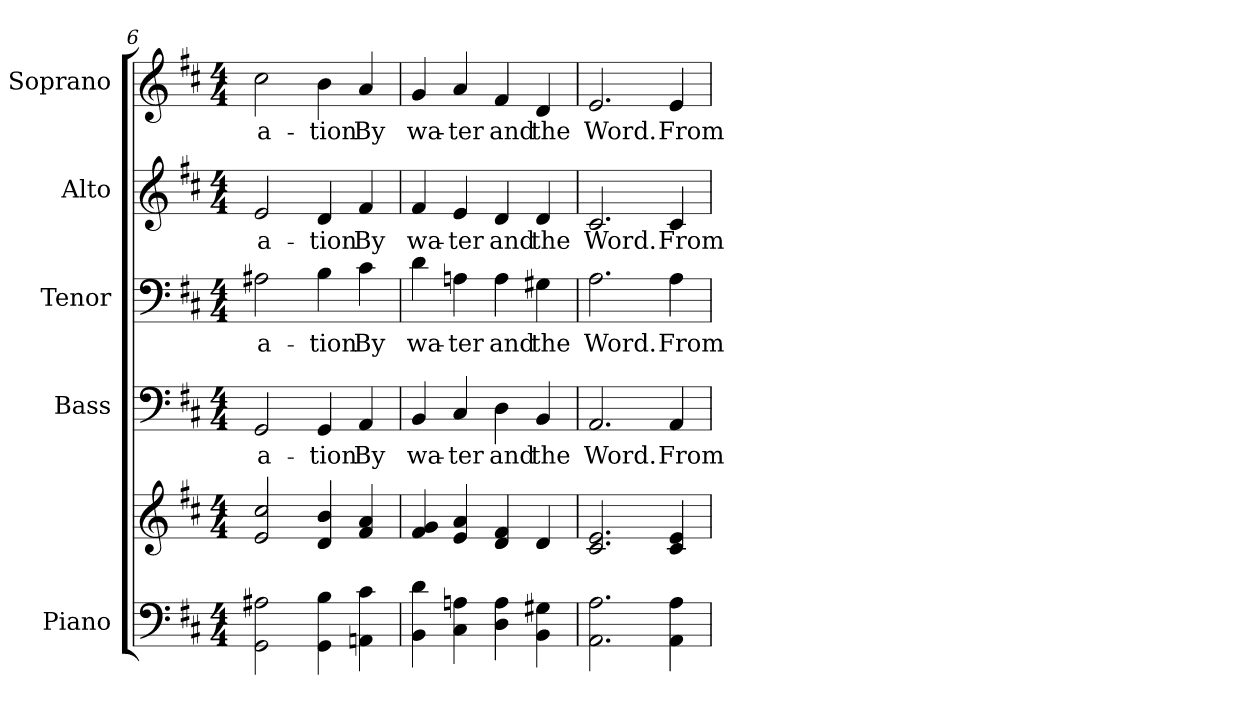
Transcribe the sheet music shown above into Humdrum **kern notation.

**kern	**kern	**kern	**text	**kern	**text	**kern	**text	**kern	**text
*part5	*part5	*part4	*part4	*part3	*part3	*part2	*part2	*part1	*part1
*staff6	*staff5	*staff4	*staff4	*staff3	*staff3	*staff2	*staff2	*staff1	*staff1
*I"Piano	*	*I"Bass	*	*I"Tenor	*	*I"Alto	*	*I"Soprano	*
*I'Pno.	*	*I'B.	*	*I'T.	*	*I'A.	*	*I'S.	*
*clefF4	*clefG2	*clefF4	*	*clefF4	*	*clefG2	*	*clefG2	*
*k[f#c#]	*k[f#c#]	*k[f#c#]	*	*k[f#c#]	*	*k[f#c#]	*	*k[f#c#]	*
*D:	*D:	*D:	*	*D:	*	*D:	*	*D:	*
*M4/4	*M4/4	*M4/4	*	*M4/4	*	*M4/4	*	*M4/4	*
=6	=6	=6	=6	=6	=6	=6	=6	=6	=6
!	!	!	!LO:LY:b:color=#000000	!	!	!	!	!	!
!	!	!	!	!	!LO:LY:b:color=#000000	!	!	!	!
!	!	!	!	!	!	!	!LO:LY:b:color=#000000	!	!
!	!	!	!	!	!	!	!	!	!LO:LY:b:color=#000000
2GGi\ 2A#Xi	2ei/ 2cc#i	2GGi/	-a-	2A#Xi\	-a-	2ei/	-a-	2cc#i\	-a-
!	!	!	!LO:LY:b:color=#000000	!	!	!	!	!	!
!	!	!	!	!	!LO:LY:b:color=#000000	!	!	!	!
!	!	!	!	!	!	!	!LO:LY:b:color=#000000	!	!
!	!	!	!	!	!	!	!	!	!LO:LY:b:color=#000000
4GGi\ 4Bi	4di/ 4bi	4GGi/	-tion	4Bi\	-tion	4di/	-tion	4bi\	-tion
!	!	!	!LO:LY:b:color=#000000	!	!	!	!	!	!
!	!	!	!	!	!LO:LY:b:color=#000000	!	!	!	!
!	!	!	!	!	!	!	!LO:LY:b:color=#000000	!	!
!	!	!	!	!	!	!	!	!	!LO:LY:b:color=#000000
4AAni\ 4c#i	4f#i/ 4ai	4AAi/	By	4c#i\	By	4f#i/	By	4ai/	By
!!LO:PB:g=z
=7	=7	=7	=7	=7	=7	=7	=7	=7	=7
!	!	!	!LO:LY:b:color=#000000	!	!	!	!	!	!
!	!	!	!	!	!LO:LY:b:color=#000000	!	!	!	!
!	!	!	!	!	!	!	!LO:LY:b:color=#000000	!	!
!	!	!	!	!	!	!	!	!	!LO:LY:b:color=#000000
4BBi\ 4di	4f#i/ 4gi	4BBi/	wa-	4di\	wa-	4f#i/	wa-	4gi/	wa-
!	!	!	!LO:LY:b:color=#000000	!	!	!	!	!	!
!	!	!	!	!	!LO:LY:b:color=#000000	!	!	!	!
!	!	!	!	!	!	!	!LO:LY:b:color=#000000	!	!
!	!	!	!	!	!	!	!	!	!LO:LY:b:color=#000000
4C#i\ 4Ani	4ei/ 4ai	4C#i/	-ter	4Ani\	-ter	4ei/	-ter	4ai/	-ter
!	!	!	!LO:LY:b:color=#000000	!	!	!	!	!	!
!	!	!	!	!	!LO:LY:b:color=#000000	!	!	!	!
!	!	!	!	!	!	!	!LO:LY:b:color=#000000	!	!
!	!	!	!	!	!	!	!	!	!LO:LY:b:color=#000000
4Di\ 4Ai	4di/ 4f#i	4Di\	and	4Ai\	and	4di/	and	4f#i/	and
!	!	!	!LO:LY:b:color=#000000	!	!	!	!	!	!
!	!	!	!	!	!LO:LY:b:color=#000000	!	!	!	!
!	!	!	!	!	!	!	!LO:LY:b:color=#000000	!	!
!	!	!	!	!	!	!	!	!	!LO:LY:b:color=#000000
4BBi\ 4G#Xi	4di/	4BBi/	the	4G#Xi\	the	4di/	the	4di/	the
=8	=8	=8	=8	=8	=8	=8	=8	=8	=8
!	!	!	!LO:LY:b:color=#000000	!	!	!	!	!	!
!	!	!	!	!	!LO:LY:b:color=#000000	!	!	!	!
!	!	!	!	!	!	!	!LO:LY:b:color=#000000	!	!
!	!	!	!	!	!	!	!	!	!LO:LY:b:color=#000000
2.AAi\ 2.Ai	2.c#i/ 2.ei	2.AAi/	Word.	2.Ai\	Word.	2.c#i/	Word.	2.ei/	Word.
!	!	!	!LO:LY:b:color=#000000	!	!	!	!	!	!
!	!	!	!	!	!LO:LY:b:color=#000000	!	!	!	!
!	!	!	!	!	!	!	!LO:LY:b:color=#000000	!	!
!	!	!	!	!	!	!	!	!	!LO:LY:b:color=#000000
4AAi\ 4Ai	4c#i/ 4ei	4AAi/	From	4Ai\	From	4c#i/	From	4ei/	From
=	=	=	=	=	=	=	=	=	=
*-	*-	*-	*-	*-	*-	*-	*-	*-	*-
